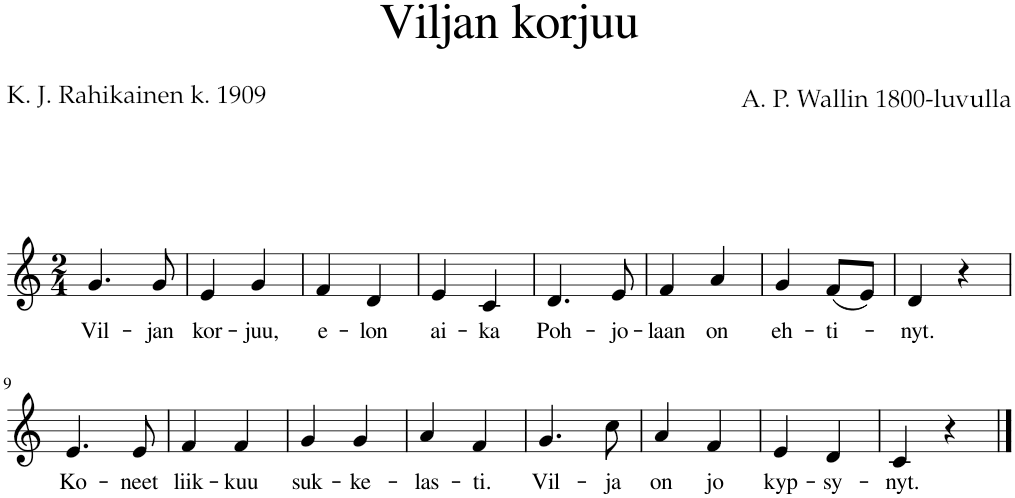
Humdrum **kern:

**kern	**text
*part1	*part1
*staff1	*staff1
*I"Staff	*
*clefG2	*
*k[]	*
*M2/4	*
=1	=1
!	!LO:LY:b
4.g/	Vil-
!	!LO:LY:b
8g/	-jan
=2	=2
!	!LO:LY:b
4e/	kor-
!	!LO:LY:b
4g/	-juu,
=3	=3
!	!LO:LY:b
4f/	e-
!	!LO:LY:b
4d/	-lon
=4	=4
!	!LO:LY:b
4e/	ai-
!	!LO:LY:b
4c/	-ka
=5	=5
!	!LO:LY:b
4.d/	Poh-
!	!LO:LY:b
8e/	-jo-
=6	=6
!	!LO:LY:b
4f/	-laan
!	!LO:LY:b
4a/	on
=7	=7
!	!LO:LY:b
4g/	eh-
!	!LO:LY:b
(8f/L	-ti-
8e/J)	.
=8	=8
!	!LO:LY:b
4d/	-nyt.
4r	.
!!LO:LB:g=z
=9	=9
!	!LO:LY:b
4.e/	Ko-
!	!LO:LY:b
8e/	-neet
=10	=10
!	!LO:LY:b
4f/	liik-
!	!LO:LY:b
4f/	-kuu
=11	=11
!	!LO:LY:b
4g/	suk-
!	!LO:LY:b
4g/	-ke-
=12	=12
!	!LO:LY:b
4a/	-las-
!	!LO:LY:b
4f/	-ti.
=13	=13
!	!LO:LY:b
4.g/	Vil-
!	!LO:LY:b
8cc\	-ja
=14	=14
!	!LO:LY:b
4a/	on
!	!LO:LY:b
4f/	jo
=15	=15
!	!LO:LY:b
4e/	kyp-
!	!LO:LY:b
4d/	-sy-
=16	=16
!	!LO:LY:b
4c/	-nyt.
4r	.
==	==
*-	*-
